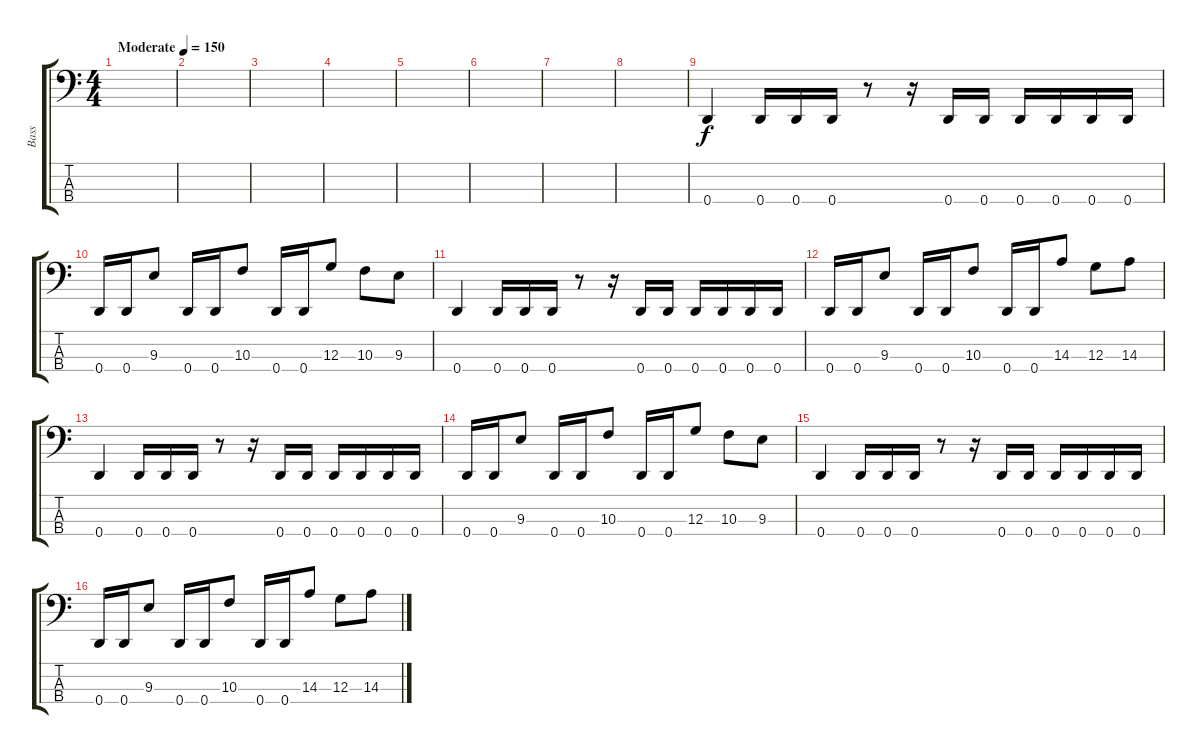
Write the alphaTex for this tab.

\track ("Bass" "Bass") {instrument electricbassfinger}
\staff {score tabs}
\tuning (F2 C2 G1 D1) {hide}
\ts (4 4)
\tempo (150 "Moderate")
\clef f4
\ks c
|
|
|
|
|
|
|
|
0.4.4 0.4.16 0.4.16 0.4.16 r.8 r.16 0.4.16 0.4.16 0.4.16 0.4.16 0.4.16 0.4.16 |
0.4.16 0.4.16 9.3.8 0.4.16 0.4.16 10.3.8 0.4.16 0.4.16 12.3.8 10.3.8 9.3.8 |
0.4.4 0.4.16 0.4.16 0.4.16 r.8 r.16 0.4.16 0.4.16 0.4.16 0.4.16 0.4.16 0.4.16 |
0.4.16 0.4.16 9.3.8 0.4.16 0.4.16 10.3.8 0.4.16 0.4.16 14.3.8 12.3.8 14.3.8 |
0.4.4 0.4.16 0.4.16 0.4.16 r.8 r.16 0.4.16 0.4.16 0.4.16 0.4.16 0.4.16 0.4.16 |
0.4.16 0.4.16 9.3.8 0.4.16 0.4.16 10.3.8 0.4.16 0.4.16 12.3.8 10.3.8 9.3.8 |
0.4.4 0.4.16 0.4.16 0.4.16 r.8 r.16 0.4.16 0.4.16 0.4.16 0.4.16 0.4.16 0.4.16 |
0.4.16 0.4.16 9.3.8 0.4.16 0.4.16 10.3.8 0.4.16 0.4.16 14.3.8 12.3.8 14.3.8
